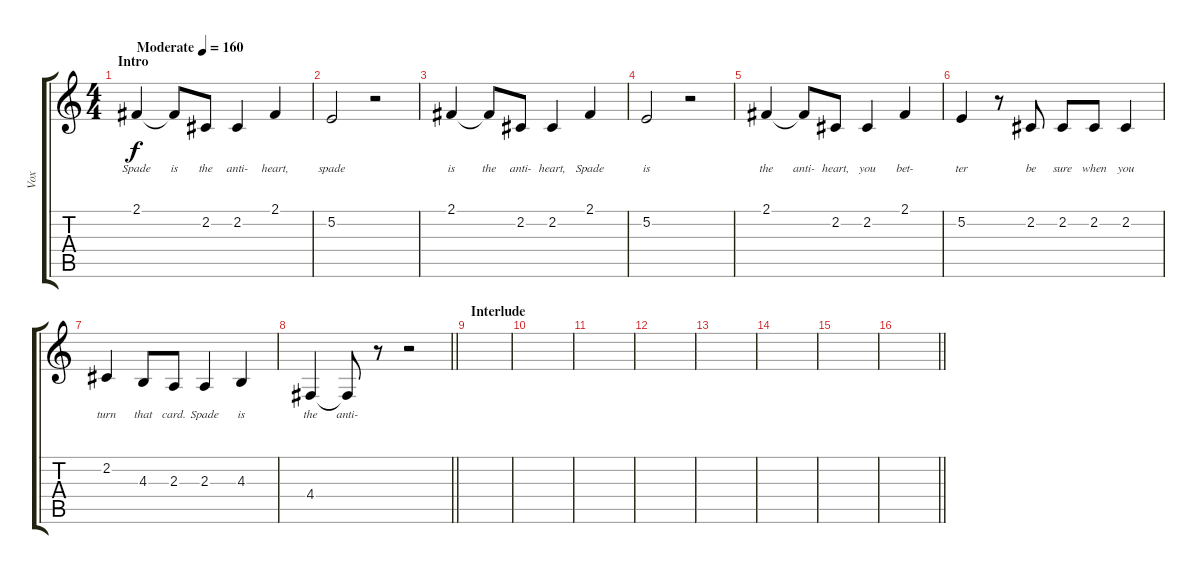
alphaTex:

\track ("Vox" "Vox") {instrument altosax}
\staff {score tabs}
\tuning (E4 B3 G3 D3 A2 D2) {hide}
\ts (4 4)
\section ("" "Intro")
\tempo (160 "Moderate")
\clef g2
\ks c
2.1.4{lyrics (0 "Spade") lyrics (1 "") lyrics (2 "") lyrics (3 "") lyrics (4 "") dy f instrument altosax} 2.1{t}.8{lyrics (0 "is") lyrics (1 "") lyrics (2 "") lyrics (3 "") lyrics (4 "")} 2.2.8{lyrics (0 "the") lyrics (1 "") lyrics (2 "") lyrics (3 "") lyrics (4 "")} 2.2.4{lyrics (0 "anti-") lyrics (1 "") lyrics (2 "") lyrics (3 "") lyrics (4 "")} 2.1.4{lyrics (0 "heart,") lyrics (1 "") lyrics (2 "") lyrics (3 "") lyrics (4 "")} |
5.2.2{lyrics (0 "spade") lyrics (1 "") lyrics (2 "") lyrics (3 "") lyrics (4 "")} r.2 |
2.1.4{lyrics (0 "is") lyrics (1 "") lyrics (2 "") lyrics (3 "") lyrics (4 "")} 2.1{t}.8{lyrics (0 "the") lyrics (1 "") lyrics (2 "") lyrics (3 "") lyrics (4 "")} 2.2.8{lyrics (0 "anti-") lyrics (1 "") lyrics (2 "") lyrics (3 "") lyrics (4 "")} 2.2.4{lyrics (0 "heart,") lyrics (1 "") lyrics (2 "") lyrics (3 "") lyrics (4 "")} 2.1.4{lyrics (0 "Spade") lyrics (1 "") lyrics (2 "") lyrics (3 "") lyrics (4 "")} |
5.2.2{lyrics (0 "is") lyrics (1 "") lyrics (2 "") lyrics (3 "") lyrics (4 "")} r.2 |
2.1.4{lyrics (0 "the") lyrics (1 "") lyrics (2 "") lyrics (3 "") lyrics (4 "")} 2.1{t}.8{lyrics (0 "anti-") lyrics (1 "") lyrics (2 "") lyrics (3 "") lyrics (4 "")} 2.2.8{lyrics (0 "heart,") lyrics (1 "") lyrics (2 "") lyrics (3 "") lyrics (4 "")} 2.2.4{lyrics (0 "you") lyrics (1 "") lyrics (2 "") lyrics (3 "") lyrics (4 "")} 2.1.4{lyrics (0 "bet-") lyrics (1 "") lyrics (2 "") lyrics (3 "") lyrics (4 "")} |
5.2.4{lyrics (0 "ter") lyrics (1 "") lyrics (2 "") lyrics (3 "") lyrics (4 "")} r.8 2.2.8{lyrics (0 "be") lyrics (1 "") lyrics (2 "") lyrics (3 "") lyrics (4 "")} 2.2.8{lyrics (0 "sure") lyrics (1 "") lyrics (2 "") lyrics (3 "") lyrics (4 "")} 2.2.8{lyrics (0 "when") lyrics (1 "") lyrics (2 "") lyrics (3 "") lyrics (4 "")} 2.2.4{lyrics (0 "you") lyrics (1 "") lyrics (2 "") lyrics (3 "") lyrics (4 "")} |
2.2.4{lyrics (0 "turn") lyrics (1 "") lyrics (2 "") lyrics (3 "") lyrics (4 "")} 4.3.8{lyrics (0 "that") lyrics (1 "") lyrics (2 "") lyrics (3 "") lyrics (4 "")} 2.3.8{lyrics (0 "card.") lyrics (1 "") lyrics (2 "") lyrics (3 "") lyrics (4 "")} 2.3.4{lyrics (0 "Spade") lyrics (1 "") lyrics (2 "") lyrics (3 "") lyrics (4 "")} 4.3.4{lyrics (0 "is") lyrics (1 "") lyrics (2 "") lyrics (3 "") lyrics (4 "")} |
\barLineRight lightlight
4.4.4{lyrics (0 "the") lyrics (1 "") lyrics (2 "") lyrics (3 "") lyrics (4 "")} 4.4{t}.8{lyrics (0 "anti-") lyrics (1 "") lyrics (2 "") lyrics (3 "") lyrics (4 "")} r.8 r.2 |
\section ("" "Interlude")
|
|
|
|
|
|
|
\barLineRight lightlight
